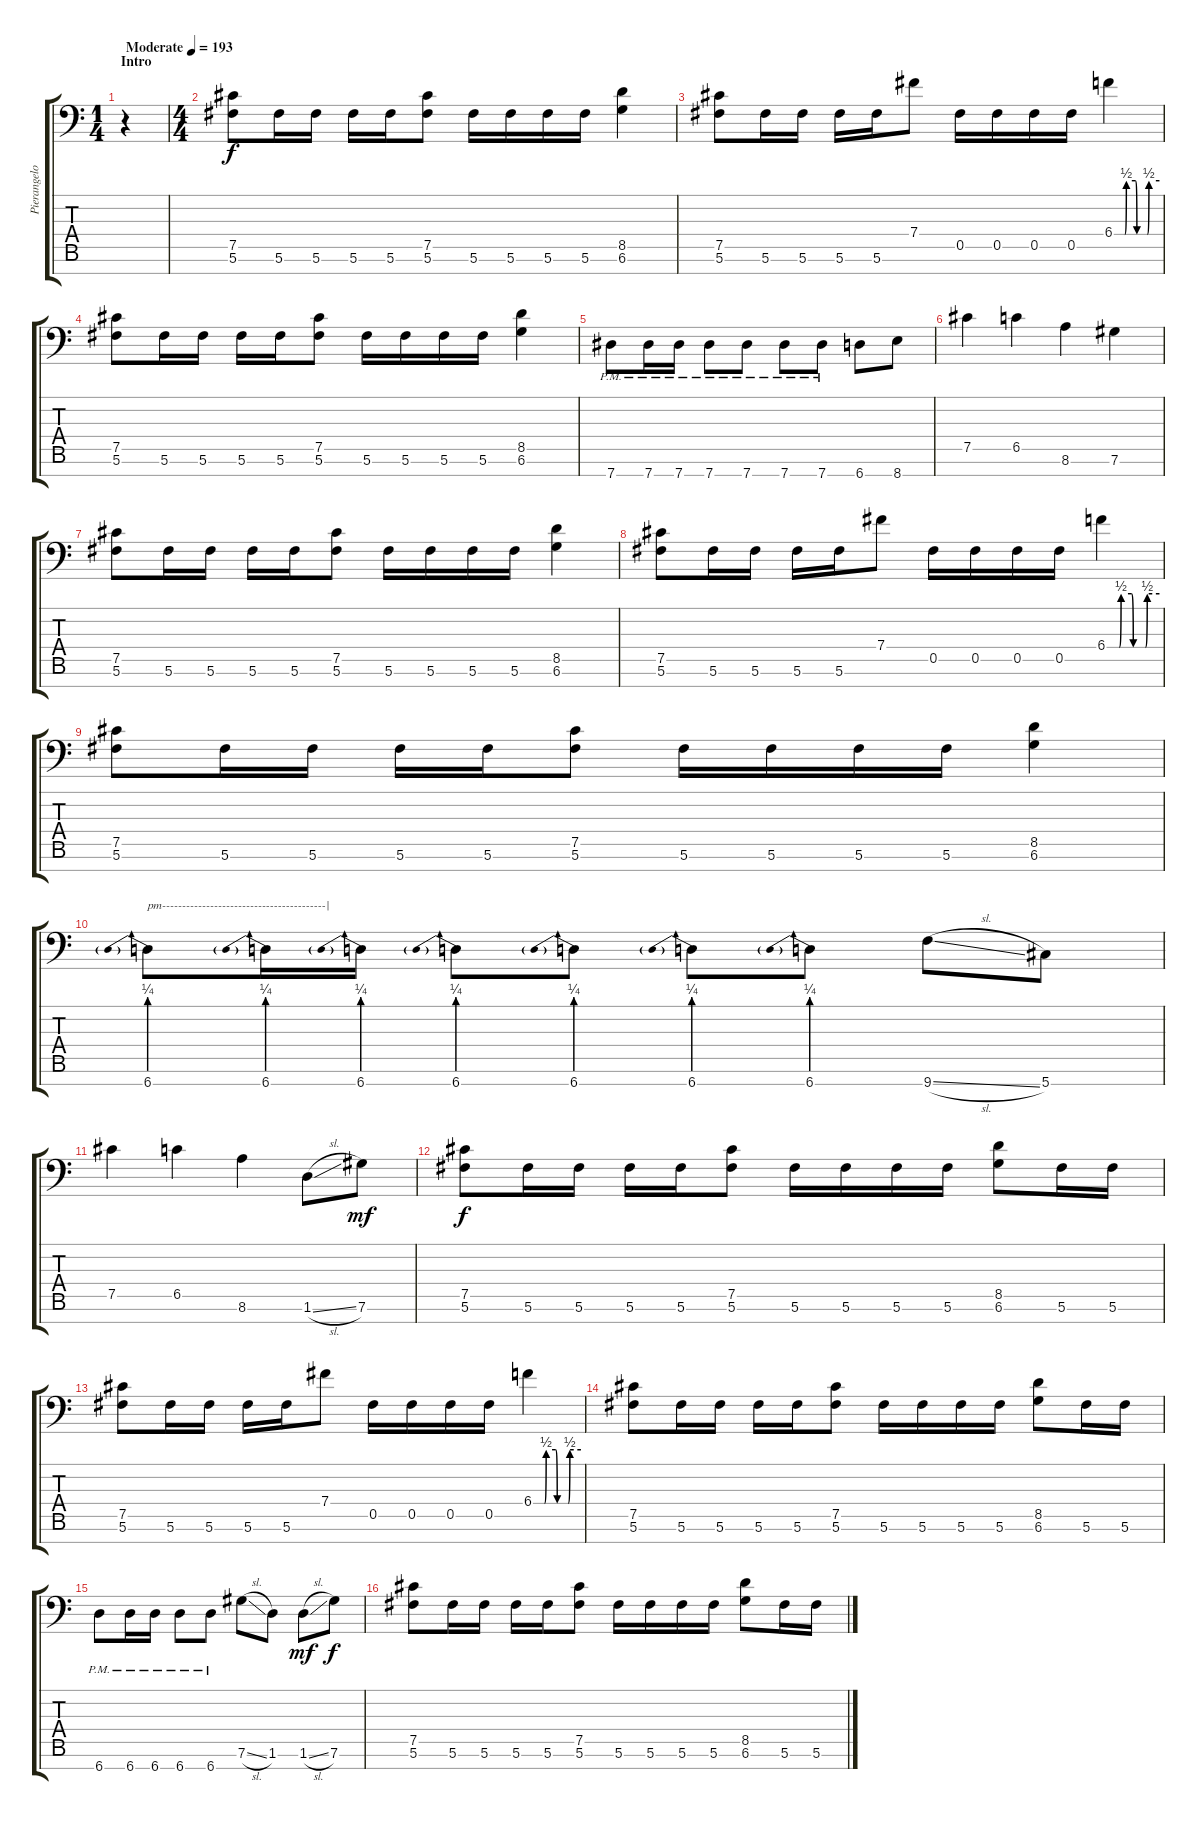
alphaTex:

\track ("Pierangelo Giglioni (7-String)" "Pierangelo") {instrument distortionguitar}
\staff {score tabs}
\tuning (Db4 Ab3 E3 B2 Gb2 Db2 Ab1) {hide}
\ts (1 4)
\section ("" "Intro")
\tempo (193 "Moderate")
\clef f4
\ks c
r.4{dy f instrument distortionguitar} |
\ts (4 4)
(7.5 5.6).8 5.6.16 5.6.16 5.6.16 5.6.16 (7.5 5.6).8 5.6.16 5.6.16 5.6.16 5.6.16 (8.5 6.6).4 |
(7.5 5.6).8 5.6.16 5.6.16 5.6.16 5.6.16 7.4.8 0.5.16 0.5.16 0.5.16 0.5.16 6.4{be (custom 0 0 14 0 16 2 28 2 30 0 44 0 46 2 60 2)}.4 |
(7.5 5.6).8 5.6.16 5.6.16 5.6.16 5.6.16 (7.5 5.6).8 5.6.16 5.6.16 5.6.16 5.6.16 (8.5 6.6).4 |
7.7{pm}.8 7.7{pm}.16 7.7{pm}.16 7.7{pm}.8 7.7{pm}.8 7.7{pm}.8 7.7{pm}.8 6.7.8 8.7.8 |
7.5.4 6.5.4 8.6.4 7.6.4 |
(7.5 5.6).8 5.6.16 5.6.16 5.6.16 5.6.16 (7.5 5.6).8 5.6.16 5.6.16 5.6.16 5.6.16 (8.5 6.6).4 |
(7.5 5.6).8 5.6.16 5.6.16 5.6.16 5.6.16 7.4.8 0.5.16 0.5.16 0.5.16 0.5.16 6.4{be (custom 0 0 14 0 16 2 28 2 30 0 44 0 46 2 60 2)}.4 |
(7.5 5.6).8 5.6.16 5.6.16 5.6.16 5.6.16 (7.5 5.6).8 5.6.16 5.6.16 5.6.16 5.6.16 (8.5 6.6).4 |
6.7{be (prebend 0 1 60 1)}.8{txt "pm-----------------------------------------|"} 6.7{be (prebend 0 1 60 1)}.16 6.7{be (prebend 0 1 60 1)}.16 6.7{be (prebend 0 1 60 1)}.8 6.7{be (prebend 0 1 60 1)}.8 6.7{be (prebend 0 1 60 1)}.8 6.7{be (prebend 0 1 60 1)}.8 9.7{sl}.8 5.7.8 |
7.5.4 6.5.4 8.6.4 1.6{sl}.8 7.6.8{dy mf} |
(7.5 5.6).8{dy f} 5.6.16 5.6.16 5.6.16 5.6.16 (7.5 5.6).8 5.6.16 5.6.16 5.6.16 5.6.16 (8.5 6.6).8 5.6.16 5.6.16 |
(7.5 5.6).8 5.6.16 5.6.16 5.6.16 5.6.16 7.4.8 0.5.16 0.5.16 0.5.16 0.5.16 6.4{be (custom 0 0 14 0 16 2 28 2 30 0 44 0 46 2 60 2)}.4 |
(7.5 5.6).8 5.6.16 5.6.16 5.6.16 5.6.16 (7.5 5.6).8 5.6.16 5.6.16 5.6.16 5.6.16 (8.5 6.6).8 5.6.16 5.6.16 |
6.7{pm}.8 6.7{pm}.16 6.7{pm}.16 6.7{pm}.8 6.7{pm}.8 7.6{sl}.8 1.6.8 1.6{sl}.8{dy mf} 7.6.8{dy f} |
(7.5 5.6).8 5.6.16 5.6.16 5.6.16 5.6.16 (7.5 5.6).8 5.6.16 5.6.16 5.6.16 5.6.16 (8.5 6.6).8 5.6.16 5.6.16
